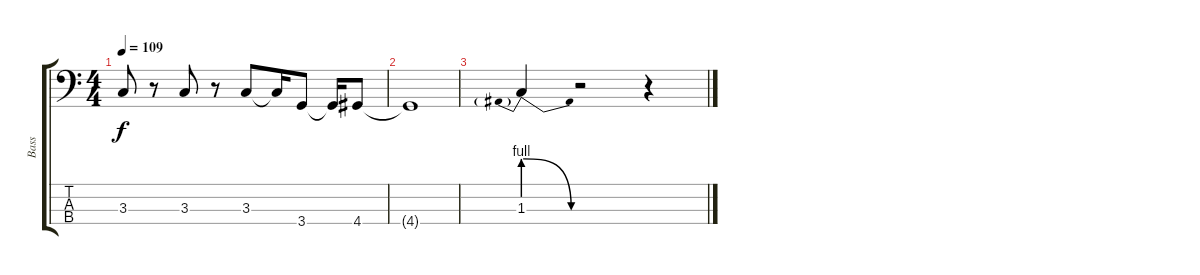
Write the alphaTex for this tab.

\track ("Bass" "Bass") {instrument electricbasspick}
\staff {score tabs}
\tuning (G2 D2 A1 E1) {hide}
\ts (4 4)
\tempo 109
\clef f4
\ks c
3.3.8{dy f} r.8 3.3.8 r.8 3.3.8 3.3{t}.16 3.4.8 3.4{t}.16 4.4.8 |
4.4{t}.1 |
1.3{be (prebendrelease 0 4 60 0)}.4 r.2 r.4
